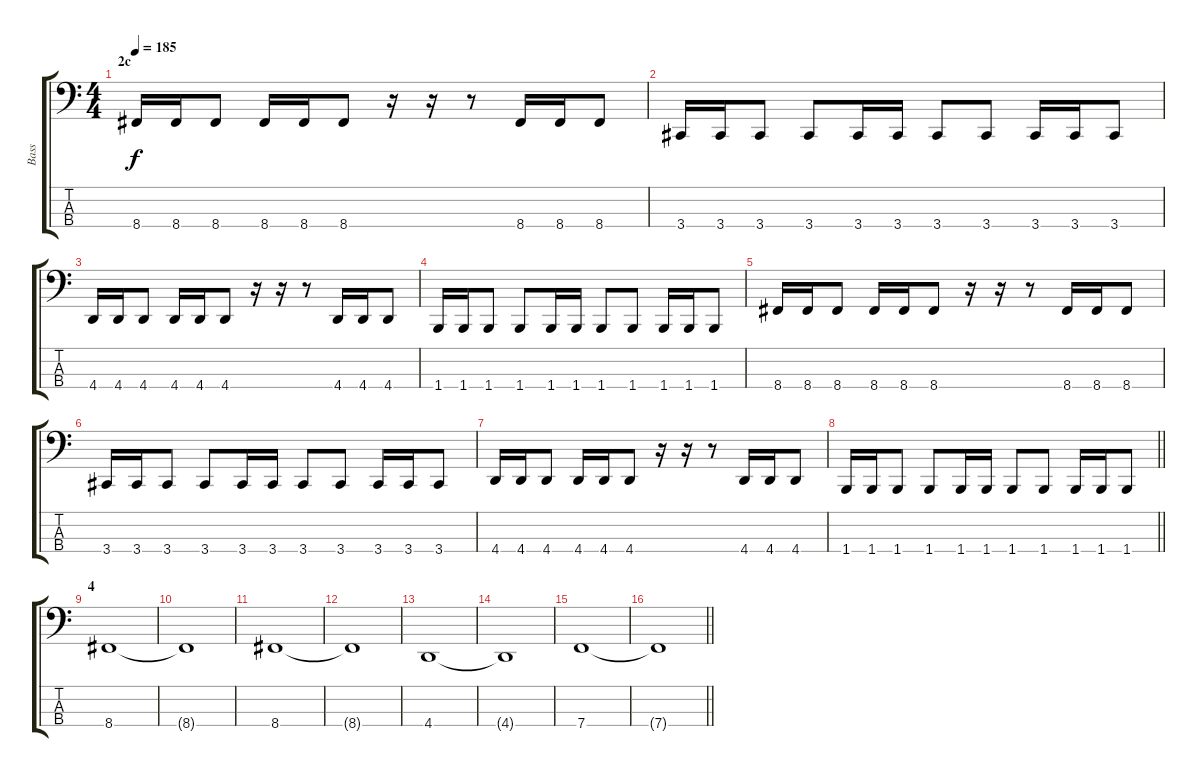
\track ("Bass" "Bass") {instrument electricbassfinger}
\staff {score tabs}
\tuning (Eb2 Bb1 F1 Bb0) {hide}
\ts (4 4)
\section ("" "2c")
\tempo 185
\clef f4
\ks c
8.4.16{dy f} 8.4.16 8.4.8 8.4.16 8.4.16 8.4.8 r.16 r.16 r.8 8.4.16 8.4.16 8.4.8 |
3.4.16 3.4.16 3.4.8 3.4.8 3.4.16 3.4.16 3.4.8 3.4.8 3.4.16 3.4.16 3.4.8 |
4.4.16 4.4.16 4.4.8 4.4.16 4.4.16 4.4.8 r.16 r.16 r.8 4.4.16 4.4.16 4.4.8 |
1.4.16 1.4.16 1.4.8 1.4.8 1.4.16 1.4.16 1.4.8 1.4.8 1.4.16 1.4.16 1.4.8 |
8.4.16 8.4.16 8.4.8 8.4.16 8.4.16 8.4.8 r.16 r.16 r.8 8.4.16 8.4.16 8.4.8 |
3.4.16 3.4.16 3.4.8 3.4.8 3.4.16 3.4.16 3.4.8 3.4.8 3.4.16 3.4.16 3.4.8 |
4.4.16 4.4.16 4.4.8 4.4.16 4.4.16 4.4.8 r.16 r.16 r.8 4.4.16 4.4.16 4.4.8 |
\barLineRight lightlight
1.4.16 1.4.16 1.4.8 1.4.8 1.4.16 1.4.16 1.4.8 1.4.8 1.4.16 1.4.16 1.4.8 |
\section ("" "4")
8.4.1 |
8.4{t}.1 |
8.4.1 |
8.4{t}.1 |
4.4.1 |
4.4{t}.1 |
7.4.1 |
\barLineRight lightlight
7.4{t}.1
